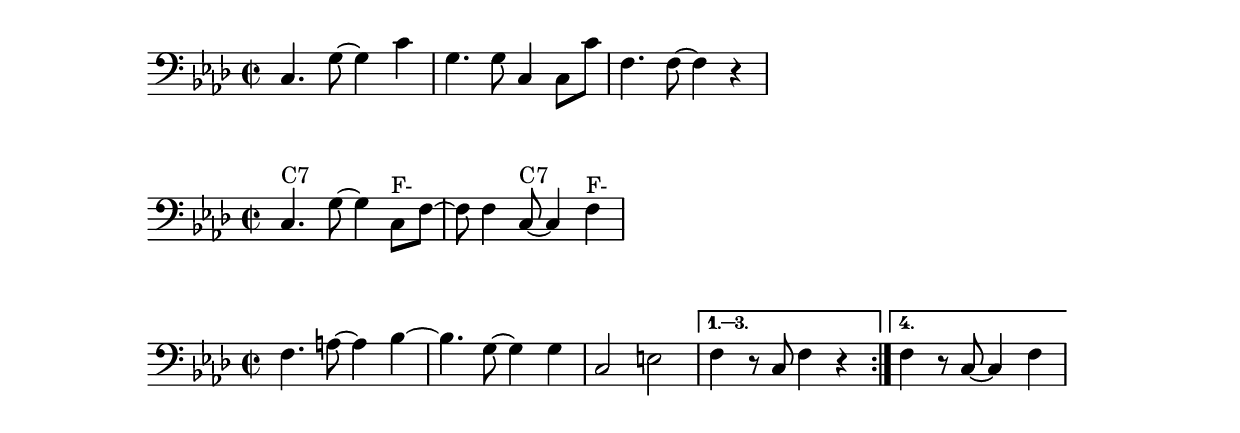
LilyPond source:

\version "2.18.2"

global = {
  \key f \minor
  \time 2/2
}

% se fundan...
bass_i = \relative c, {
  \global
  c'4. g'8~ g4 c | g4. g8 c,4 c8 c' | f,4. f8~ f4 r |
}

% brass bridge 1
bass_ii = \relative c, {
  \global
  c'4.^"C7" g'8~ g4 c,8^"F-" f~ | f8 f4 c8~^"C7" c4 f^"F-" |
}

% brass bridge 2
bass_iii = \relative c, {
  \global
  \repeat volta 4
  {f'4. a8~ a4 bes~ | bes4. g8~ g4 g | c,2 e2 |}
  \alternative {
  {f4 r8 c f4 r |}
  {f4 r8 c8~ c4 f |}
  }
  
}


\score {
  \new Staff \with {
  } { \clef "bass" \bass_i }
}

\score {
  \new Staff \with {
  } { \clef "bass" \bass_ii }
}

\score {
  \new Staff \with {
  } { \clef "bass" \bass_iii }
}
